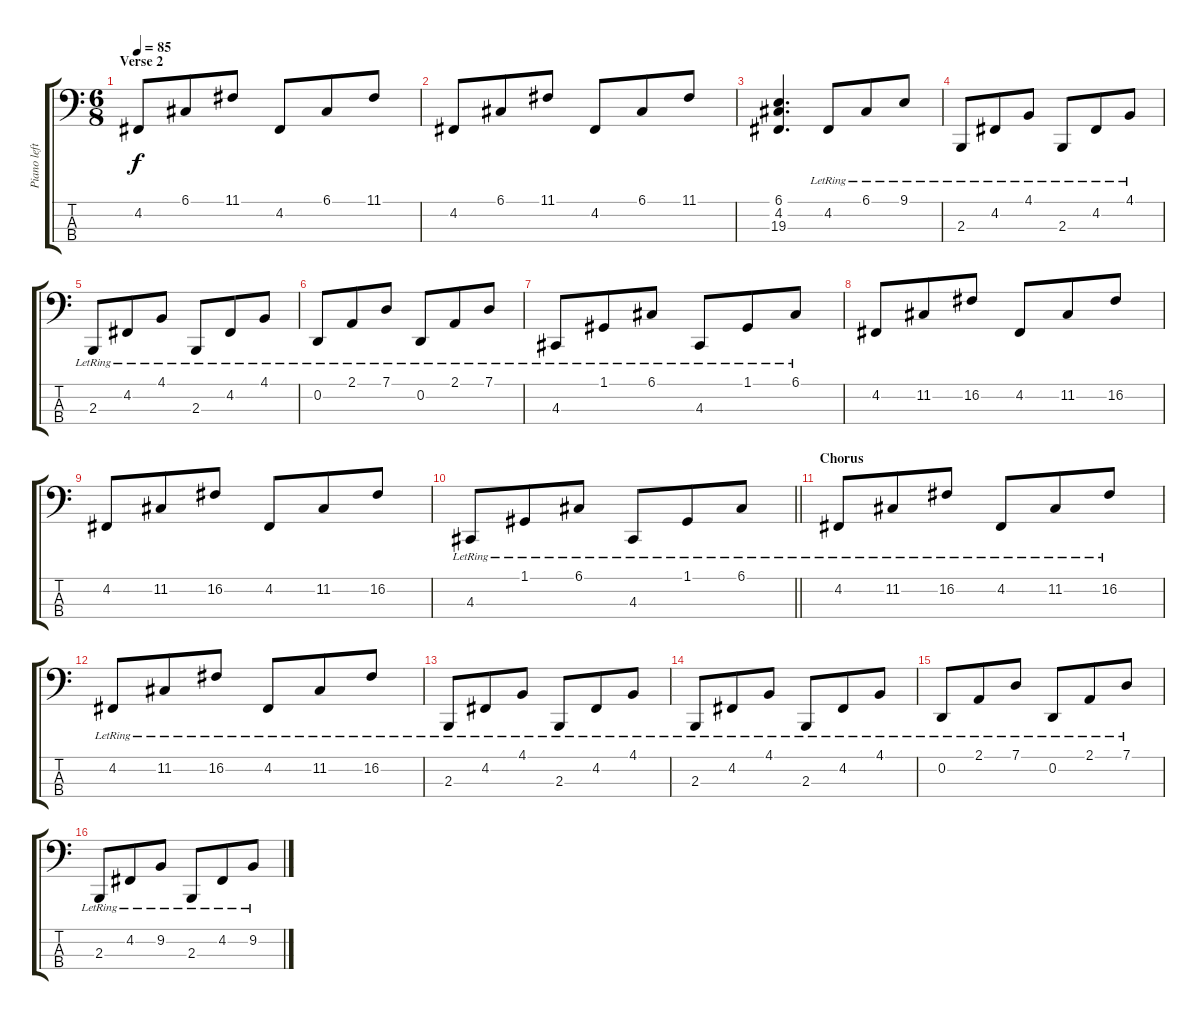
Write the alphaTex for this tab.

\track ("Piano left" "Piano left") {instrument acousticgrandpiano}
\staff {score tabs}
\tuning (G2 D2 A1 E1) {hide}
\ts (6 8)
\section ("" "Verse 2")
\tempo 85
\clef f4
\ks c
4.2.8{dy f} 6.1.8 11.1.8 4.2.8 6.1.8 11.1.8 |
4.2.8 6.1.8 11.1.8 4.2.8 6.1.8 11.1.8 |
(6.1 4.2 19.3).4{d} 4.2{lr}.8 6.1{lr}.8 9.1{lr}.8 |
2.3{lr}.8 4.2{lr}.8 4.1{lr}.8 2.3{lr}.8 4.2{lr}.8 4.1{lr}.8 |
2.3{lr}.8 4.2{lr}.8 4.1{lr}.8 2.3{lr}.8 4.2{lr}.8 4.1{lr}.8 |
0.2{lr}.8 2.1{lr}.8 7.1{lr}.8 0.2{lr}.8 2.1{lr}.8 7.1{lr}.8 |
4.3{lr}.8 1.1{lr}.8 6.1{lr}.8 4.3{lr}.8 1.1{lr}.8 6.1{lr}.8 |
4.2.8 11.2.8 16.2.8 4.2.8 11.2.8 16.2.8 |
4.2.8 11.2.8 16.2.8 4.2.8 11.2.8 16.2.8 |
\barLineRight lightlight
4.3{lr}.8 1.1{lr}.8 6.1{lr}.8 4.3{lr}.8 1.1{lr}.8 6.1{lr}.8 |
\section ("" "Chorus")
4.2{lr}.8 11.2{lr}.8 16.2{lr}.8 4.2{lr}.8 11.2{lr}.8 16.2{lr}.8 |
4.2{lr}.8 11.2{lr}.8 16.2{lr}.8 4.2{lr}.8 11.2{lr}.8 16.2{lr}.8 |
2.3{lr}.8 4.2{lr}.8 4.1{lr}.8 2.3{lr}.8 4.2{lr}.8 4.1{lr}.8 |
2.3{lr}.8 4.2{lr}.8 4.1{lr}.8 2.3{lr}.8 4.2{lr}.8 4.1{lr}.8 |
0.2{lr}.8 2.1{lr}.8 7.1{lr}.8 0.2{lr}.8 2.1{lr}.8 7.1{lr}.8 |
2.3{lr}.8 4.2{lr}.8 9.2{lr}.8 2.3{lr}.8 4.2{lr}.8 9.2{lr}.8
